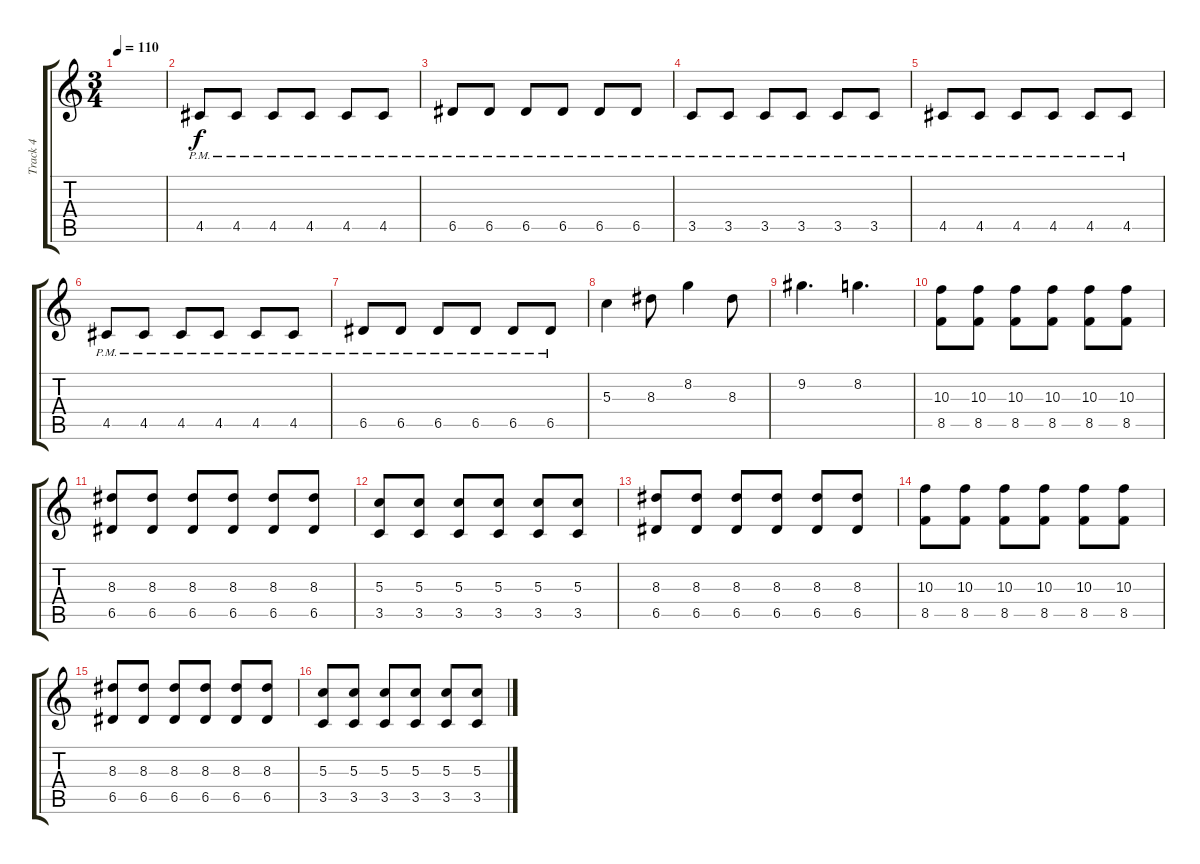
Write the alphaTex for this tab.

\track ("Track 4" "Track 4") {instrument overdrivenguitar}
\staff {score tabs}
\tuning (E4 B3 G3 D3 A2 E2) {hide}
\ts (3 4)
\tempo 110
\clef g2
\ks c
|
4.5{pm}.8{volume 9} 4.5{pm}.8 4.5{pm}.8 4.5{pm}.8 4.5{pm}.8 4.5{pm}.8 |
6.5{pm}.8 6.5{pm}.8 6.5{pm}.8 6.5{pm}.8 6.5{pm}.8 6.5{pm}.8 |
3.5{pm}.8 3.5{pm}.8 3.5{pm}.8 3.5{pm}.8 3.5{pm}.8 3.5{pm}.8 |
4.5{pm}.8 4.5{pm}.8 4.5{pm}.8 4.5{pm}.8 4.5{pm}.8 4.5{pm}.8 |
4.5{pm}.8 4.5{pm}.8 4.5{pm}.8 4.5{pm}.8 4.5{pm}.8 4.5{pm}.8 |
6.5{pm}.8 6.5{pm}.8 6.5{pm}.8 6.5{pm}.8 6.5{pm}.8 6.5{pm}.8 |
5.3.4 8.3.8 8.2.4 8.3.8 |
9.2.4{d} 8.2.4{d} |
(10.3 8.5).8 (10.3 8.5).8 (10.3 8.5).8 (10.3 8.5).8 (10.3 8.5).8 (10.3 8.5).8 |
(8.3 6.5).8 (8.3 6.5).8 (8.3 6.5).8 (8.3 6.5).8 (8.3 6.5).8 (8.3 6.5).8 |
(5.3 3.5).8 (5.3 3.5).8 (5.3 3.5).8 (5.3 3.5).8 (5.3 3.5).8 (5.3 3.5).8 |
(8.3 6.5).8 (8.3 6.5).8 (8.3 6.5).8 (8.3 6.5).8 (8.3 6.5).8 (8.3 6.5).8 |
(10.3 8.5).8 (10.3 8.5).8 (10.3 8.5).8 (10.3 8.5).8 (10.3 8.5).8 (10.3 8.5).8 |
(8.3 6.5).8 (8.3 6.5).8 (8.3 6.5).8 (8.3 6.5).8 (8.3 6.5).8 (8.3 6.5).8 |
(5.3 3.5).8 (5.3 3.5).8 (5.3 3.5).8 (5.3 3.5).8 (5.3 3.5).8 (5.3 3.5).8
